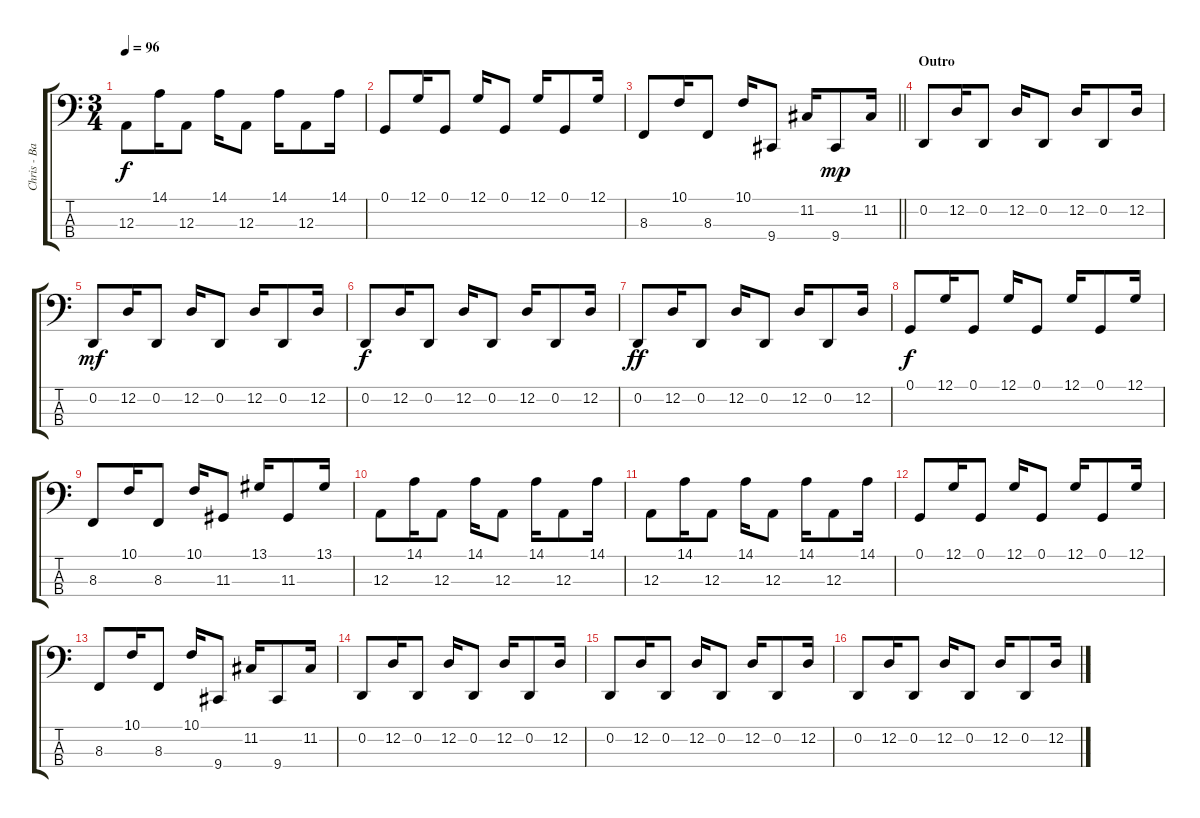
\track ("Chris - Bass" "Chris - Ba") {instrument lead2sawtooth}
\staff {score tabs}
\tuning (G2 D2 A1 E1) {hide}
\ts (3 4)
\tempo 96
\clef f4
\ks c
12.3.8{dy f} 14.1.16 12.3.8 14.1.16 12.3.8 14.1.16 12.3.8 14.1.16 |
0.1.8 12.1.16 0.1.8 12.1.16 0.1.8 12.1.16 0.1.8 12.1.16 |
\barLineRight lightlight
8.3.8 10.1.16 8.3.8 10.1.16 9.4.8 11.2.16 9.4.8{dy mp} 11.2.16 |
\section ("" "Outro")
0.2.8{instrument synthbass2} 12.2.16 0.2.8 12.2.16 0.2.8 12.2.16 0.2.8 12.2.16 |
0.2.8{dy mf} 12.2.16 0.2.8 12.2.16 0.2.8 12.2.16 0.2.8 12.2.16 |
0.2.8{dy f} 12.2.16 0.2.8 12.2.16 0.2.8 12.2.16 0.2.8 12.2.16 |
0.2.8{dy ff} 12.2.16 0.2.8 12.2.16 0.2.8 12.2.16 0.2.8 12.2.16 |
0.1.8{dy f instrument lead2sawtooth} 12.1.16 0.1.8 12.1.16 0.1.8 12.1.16 0.1.8 12.1.16 |
8.3.8 10.1.16 8.3.8 10.1.16 11.3.8 13.1.16 11.3.8 13.1.16 |
12.3.8 14.1.16 12.3.8 14.1.16 12.3.8 14.1.16 12.3.8 14.1.16 |
12.3.8 14.1.16 12.3.8 14.1.16 12.3.8 14.1.16 12.3.8 14.1.16 |
0.1.8 12.1.16 0.1.8 12.1.16 0.1.8 12.1.16 0.1.8 12.1.16 |
8.3.8 10.1.16 8.3.8 10.1.16 9.4.8 11.2.16 9.4.8 11.2.16 |
0.2.8 12.2.16 0.2.8 12.2.16 0.2.8 12.2.16 0.2.8 12.2.16 |
0.2.8 12.2.16 0.2.8 12.2.16 0.2.8 12.2.16 0.2.8 12.2.16 |
0.2.8 12.2.16 0.2.8 12.2.16 0.2.8 12.2.16 0.2.8 12.2.16
